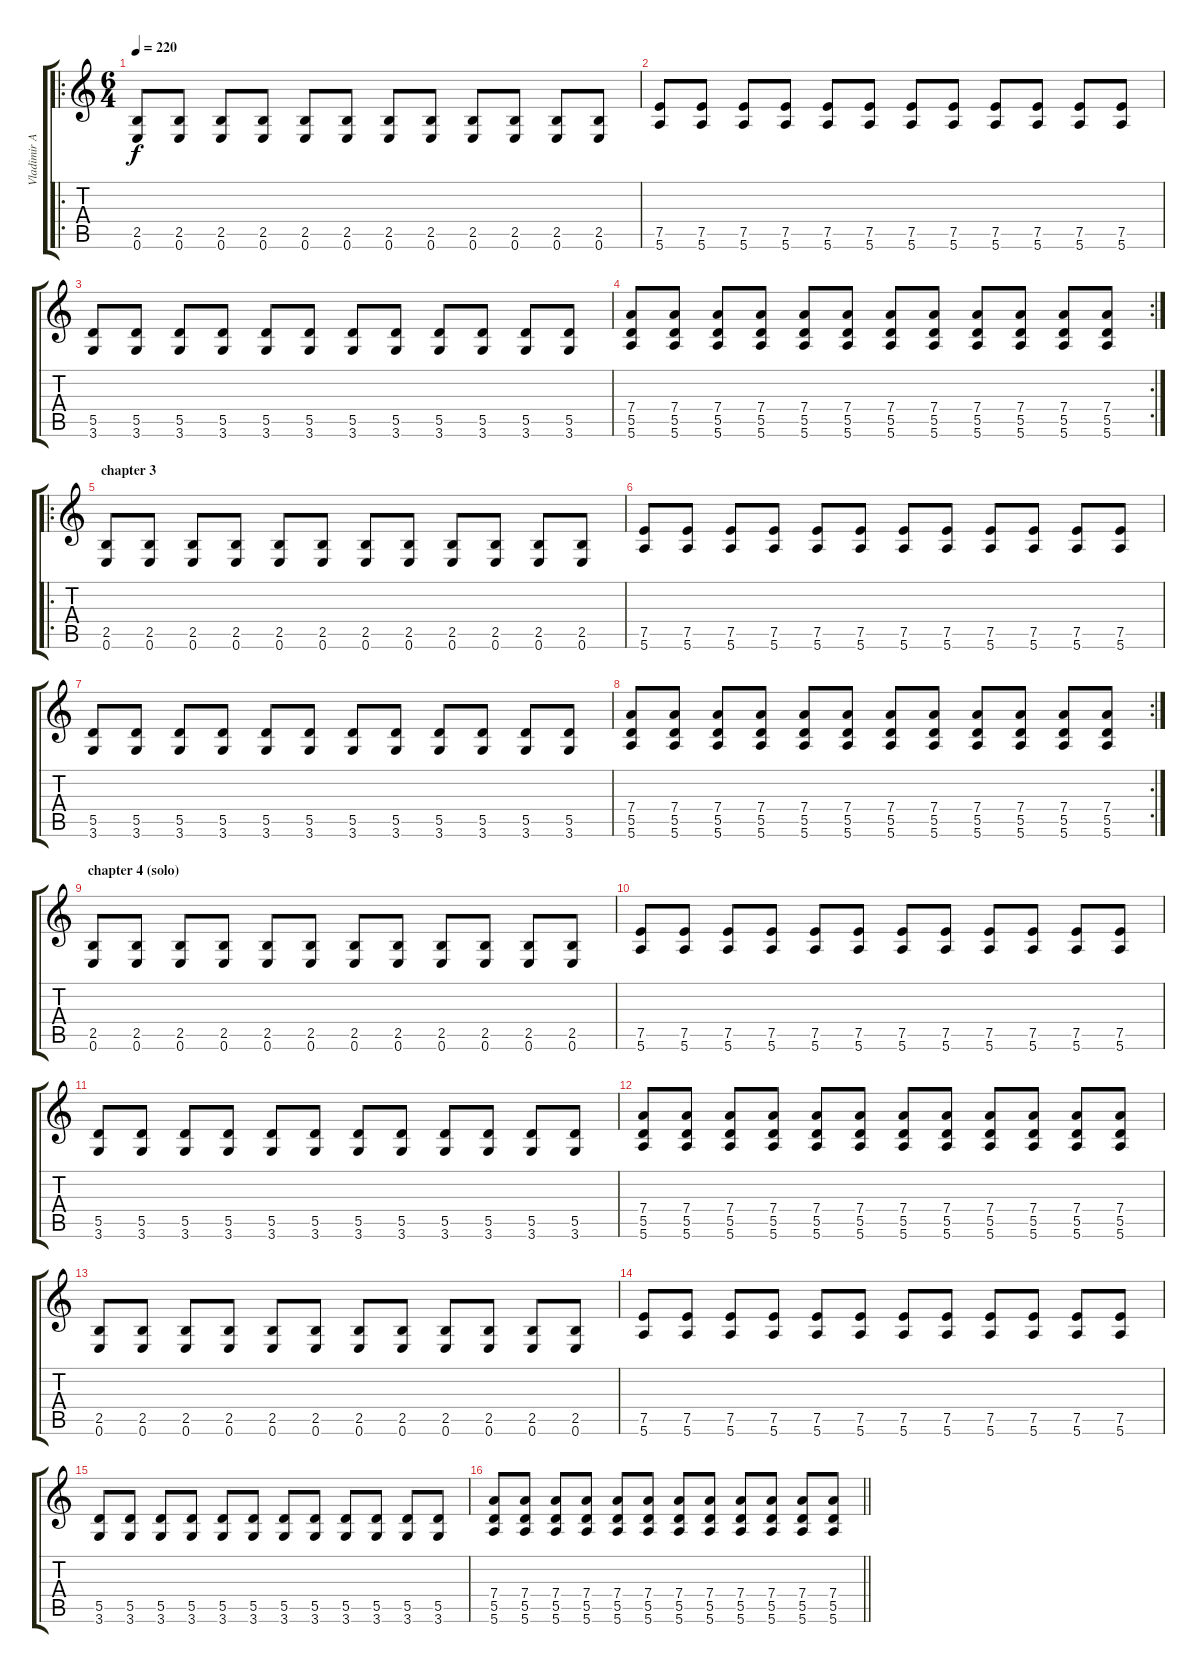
\track ("Vladimir Antipov guitar" "Vladimir A") {instrument distortionguitar}
\staff {score tabs}
\tuning (E4 B3 G3 D3 A2 E2) {hide}
\ro
\ts (6 4)
\tempo 220
\clef g2
\ks c
(2.5 0.6).8{dy f} (2.5 0.6).8 (2.5 0.6).8 (2.5 0.6).8 (2.5 0.6).8 (2.5 0.6).8 (2.5 0.6).8 (2.5 0.6).8 (2.5 0.6).8 (2.5 0.6).8 (2.5 0.6).8 (2.5 0.6).8 |
(7.5 5.6).8 (7.5 5.6).8 (7.5 5.6).8 (7.5 5.6).8 (7.5 5.6).8 (7.5 5.6).8 (7.5 5.6).8 (7.5 5.6).8 (7.5 5.6).8 (7.5 5.6).8 (7.5 5.6).8 (7.5 5.6).8 |
(5.5 3.6).8 (5.5 3.6).8 (5.5 3.6).8 (5.5 3.6).8 (5.5 3.6).8 (5.5 3.6).8 (5.5 3.6).8 (5.5 3.6).8 (5.5 3.6).8 (5.5 3.6).8 (5.5 3.6).8 (5.5 3.6).8 |
\rc 2
(7.4 5.5 5.6).8 (7.4 5.5 5.6).8 (7.4 5.5 5.6).8 (7.4 5.5 5.6).8 (7.4 5.5 5.6).8 (7.4 5.5 5.6).8 (7.4 5.5 5.6).8 (7.4 5.5 5.6).8 (7.4 5.5 5.6).8 (7.4 5.5 5.6).8 (7.4 5.5 5.6).8 (7.4 5.5 5.6).8 |
\ro
\section ("" "chapter 3")
(2.5 0.6).8 (2.5 0.6).8 (2.5 0.6).8 (2.5 0.6).8 (2.5 0.6).8 (2.5 0.6).8 (2.5 0.6).8 (2.5 0.6).8 (2.5 0.6).8 (2.5 0.6).8 (2.5 0.6).8 (2.5 0.6).8 |
(7.5 5.6).8 (7.5 5.6).8 (7.5 5.6).8 (7.5 5.6).8 (7.5 5.6).8 (7.5 5.6).8 (7.5 5.6).8 (7.5 5.6).8 (7.5 5.6).8 (7.5 5.6).8 (7.5 5.6).8 (7.5 5.6).8 |
(5.5 3.6).8 (5.5 3.6).8 (5.5 3.6).8 (5.5 3.6).8 (5.5 3.6).8 (5.5 3.6).8 (5.5 3.6).8 (5.5 3.6).8 (5.5 3.6).8 (5.5 3.6).8 (5.5 3.6).8 (5.5 3.6).8 |
\rc 2
(7.4 5.5 5.6).8 (7.4 5.5 5.6).8 (7.4 5.5 5.6).8 (7.4 5.5 5.6).8 (7.4 5.5 5.6).8 (7.4 5.5 5.6).8 (7.4 5.5 5.6).8 (7.4 5.5 5.6).8 (7.4 5.5 5.6).8 (7.4 5.5 5.6).8 (7.4 5.5 5.6).8 (7.4 5.5 5.6).8 |
\section ("" "chapter 4 (solo)")
(2.5 0.6).8 (2.5 0.6).8 (2.5 0.6).8 (2.5 0.6).8 (2.5 0.6).8 (2.5 0.6).8 (2.5 0.6).8 (2.5 0.6).8 (2.5 0.6).8 (2.5 0.6).8 (2.5 0.6).8 (2.5 0.6).8 |
(7.5 5.6).8 (7.5 5.6).8 (7.5 5.6).8 (7.5 5.6).8 (7.5 5.6).8 (7.5 5.6).8 (7.5 5.6).8 (7.5 5.6).8 (7.5 5.6).8 (7.5 5.6).8 (7.5 5.6).8 (7.5 5.6).8 |
(5.5 3.6).8 (5.5 3.6).8 (5.5 3.6).8 (5.5 3.6).8 (5.5 3.6).8 (5.5 3.6).8 (5.5 3.6).8 (5.5 3.6).8 (5.5 3.6).8 (5.5 3.6).8 (5.5 3.6).8 (5.5 3.6).8 |
(7.4 5.5 5.6).8 (7.4 5.5 5.6).8 (7.4 5.5 5.6).8 (7.4 5.5 5.6).8 (7.4 5.5 5.6).8 (7.4 5.5 5.6).8 (7.4 5.5 5.6).8 (7.4 5.5 5.6).8 (7.4 5.5 5.6).8 (7.4 5.5 5.6).8 (7.4 5.5 5.6).8 (7.4 5.5 5.6).8 |
(2.5 0.6).8 (2.5 0.6).8 (2.5 0.6).8 (2.5 0.6).8 (2.5 0.6).8 (2.5 0.6).8 (2.5 0.6).8 (2.5 0.6).8 (2.5 0.6).8 (2.5 0.6).8 (2.5 0.6).8 (2.5 0.6).8 |
(7.5 5.6).8 (7.5 5.6).8 (7.5 5.6).8 (7.5 5.6).8 (7.5 5.6).8 (7.5 5.6).8 (7.5 5.6).8 (7.5 5.6).8 (7.5 5.6).8 (7.5 5.6).8 (7.5 5.6).8 (7.5 5.6).8 |
(5.5 3.6).8 (5.5 3.6).8 (5.5 3.6).8 (5.5 3.6).8 (5.5 3.6).8 (5.5 3.6).8 (5.5 3.6).8 (5.5 3.6).8 (5.5 3.6).8 (5.5 3.6).8 (5.5 3.6).8 (5.5 3.6).8 |
\barLineRight lightlight
(7.4 5.5 5.6).8 (7.4 5.5 5.6).8 (7.4 5.5 5.6).8 (7.4 5.5 5.6).8 (7.4 5.5 5.6).8 (7.4 5.5 5.6).8 (7.4 5.5 5.6).8 (7.4 5.5 5.6).8 (7.4 5.5 5.6).8 (7.4 5.5 5.6).8 (7.4 5.5 5.6).8 (7.4 5.5 5.6).8
